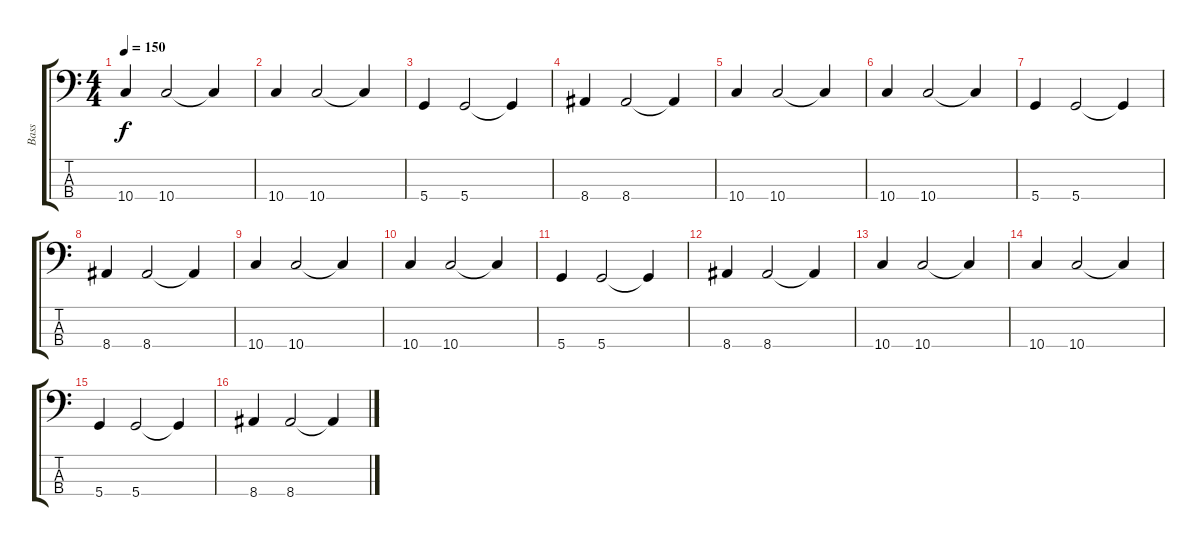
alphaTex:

\track ("Bass" "Bass") {instrument electricbassfinger}
\staff {score tabs}
\tuning (F2 C2 G1 D1) {hide}
\ts (4 4)
\tempo 150
\clef f4
\ks c
10.4.4{dy f} 10.4.2 10.4{t}.4 |
10.4.4 10.4.2 10.4{t}.4 |
5.4.4 5.4.2 5.4{t}.4 |
8.4.4 8.4.2 8.4{t}.4 |
10.4.4 10.4.2 10.4{t}.4 |
10.4.4 10.4.2 10.4{t}.4 |
5.4.4 5.4.2 5.4{t}.4 |
8.4.4 8.4.2 8.4{t}.4 |
10.4.4 10.4.2 10.4{t}.4 |
10.4.4 10.4.2 10.4{t}.4 |
5.4.4 5.4.2 5.4{t}.4 |
8.4.4 8.4.2 8.4{t}.4 |
10.4.4 10.4.2 10.4{t}.4 |
10.4.4 10.4.2 10.4{t}.4 |
5.4.4 5.4.2 5.4{t}.4 |
8.4.4 8.4.2 8.4{t}.4
